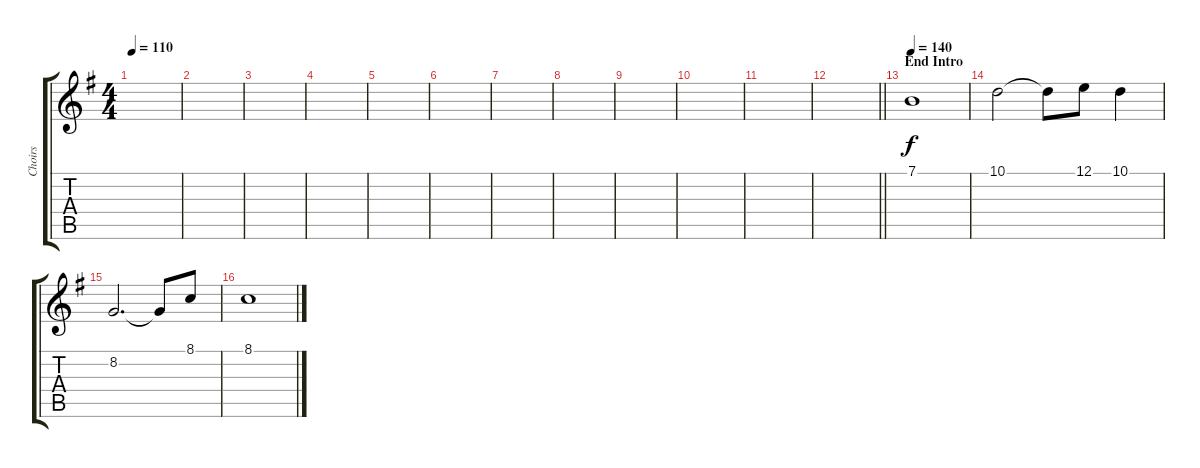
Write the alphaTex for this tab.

\track ("Choirs" "Choirs") {instrument choiraahs}
\staff {score tabs}
\tuning (E4 B3 G3 D3 A2 E2) {hide}
\ts (4 4)
\tempo 110
\clef g2
\ks g
|
|
|
|
|
|
|
|
|
|
|
\barLineRight lightlight
|
\section ("" "End Intro")
\tempo 140
7.1.1 |
10.1.2 10.1{t}.8 12.1.8 10.1.4 |
8.2.2{d} 8.2{t}.8 8.1.8 |
8.1.1
